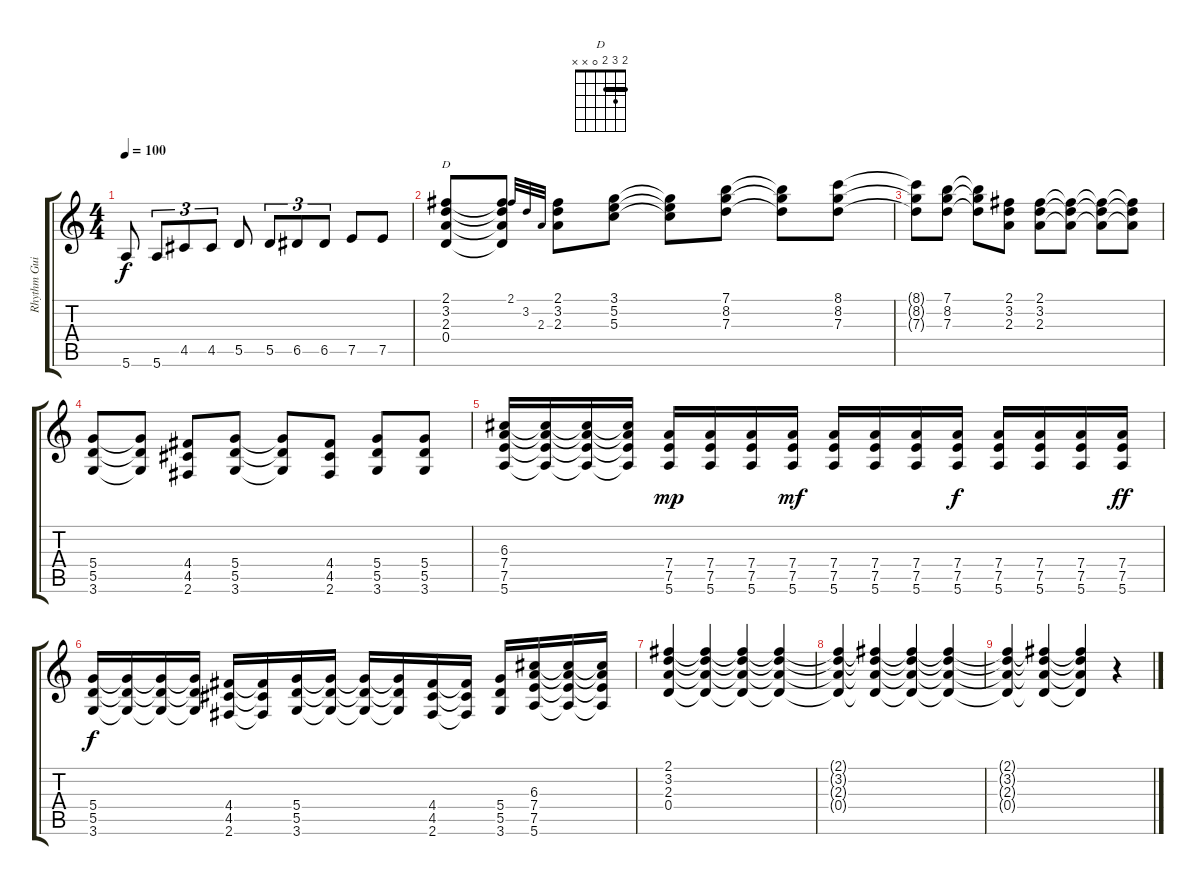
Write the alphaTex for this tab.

\track ("Rhythm Guitar" "Rhythm Gui") {solo instrument distortionguitar}
\staff {score tabs}
\tuning (E4 B3 G3 D3 A2 E2) {hide}
\chord ("D" 2 3 2 0 x x) {barre 2}
\ts (4 4)
\tempo 100
\clef g2
\ks c
5.6.8{dy f} 5.6.8{tu (3 2)} 4.5.8{tu (3 2)} 4.5.8{tu (3 2)} 5.5.8 5.5.8{tu (3 2)} 6.5.8{tu (3 2)} 6.5.8{tu (3 2)} 7.5.8 7.5.8 |
(2.1 3.2 2.3 0.4).8{ch "D"} (2.1{t} 3.2{t} 2.3{t} 0.4{t}).8 2.1.32{gr onbeat} 3.2.32{gr onbeat} 2.3.32{gr onbeat} (2.1 3.2 2.3).8 (3.1 5.2 5.3).8 (3.1{t} 5.2{t} 5.3{t}).8 (7.1 8.2 7.3).8 (7.1{t} 8.2{t} 7.3{t}).8 (8.1 8.2 7.3).8 |
(8.1{t} 8.2{t} 7.3{t}).8 (7.1 8.2 7.3).8 (7.1{t} 8.2{t} 7.3{t}).8 (2.1 3.2 2.3).8 (2.1 3.2 2.3).8 (2.1{t} 3.2{t} 2.3{t}).8 (2.1{t} 3.2{t} 2.3{t}).8 (2.1{t} 3.2{t} 2.3{t}).8 |
(5.4 5.5 3.6).8 (5.4{t} 5.5{t} 3.6{t}).8 (4.4 4.5 2.6).8 (5.4 5.5 3.6).8 (5.4{t} 5.5{t} 3.6{t}).8 (4.4 4.5 2.6).8 (5.4 5.5 3.6).8 (5.4 5.5 3.6).8 |
(6.3 7.4 7.5 5.6).16 (6.3{t} 7.4{t} 7.5{t} 5.6{t}).16 (6.3{t} 7.4{t} 7.5{t} 5.6{t}).16 (6.3{t} 7.4{t} 7.5{t} 5.6{t}).16 (7.4 7.5 5.6).16{dy mp} (7.4 7.5 5.6).16 (7.4 7.5 5.6).16 (7.4 7.5 5.6).16{dy mf} (7.4 7.5 5.6).16 (7.4 7.5 5.6).16 (7.4 7.5 5.6).16 (7.4 7.5 5.6).16{dy f} (7.4 7.5 5.6).16 (7.4 7.5 5.6).16 (7.4 7.5 5.6).16 (7.4 7.5 5.6).16{dy ff} |
(5.4 5.5 3.6).16{dy f} (5.4{t} 5.5{t} 3.6{t}).16 (5.4{t} 5.5{t} 3.6{t}).16 (5.4{t} 5.5{t} 3.6{t}).16 (4.4 4.5 2.6).16 (4.4{t} 4.5{t} 2.6{t}).16 (5.4 5.5 3.6).16 (5.4{t} 5.5{t} 3.6{t}).16 (5.4{t} 5.5{t} 3.6{t}).16 (5.4{t} 5.5{t} 3.6{t}).16 (4.4 4.5 2.6).16 (4.4{t} 4.5{t} 2.6{t}).16 (5.4 5.5 3.6).16 (6.3 7.4 7.5 5.6).16 (6.3{t} 7.4{t} 7.5{t} 5.6{t}).16 (6.3{t} 7.4{t} 7.5{t} 5.6{t}).16 |
(2.1 3.2 2.3 0.4).4 (2.1{t} 3.2{t} 2.3{t} 0.4{t}).4 (2.1{t} 3.2{t} 2.3{t} 0.4{t}).4 (2.1{t} 3.2{t} 2.3{t} 0.4{t}).4 |
(2.1{t} 3.2{t} 2.3{t} 0.4{t}).4 (2.1{t} 3.2{t} 2.3{t} 0.4{t}).4 (2.1{t} 3.2{t} 2.3{t} 0.4{t}).4 (2.1{t} 3.2{t} 2.3{t} 0.4{t}).4 |
(2.1{t} 3.2{t} 2.3{t} 0.4{t}).4 (2.1{t} 3.2{t} 2.3{t} 0.4{t}).4 (2.1{t} 3.2{t} 2.3{t} 0.4{t}).4 r.4
